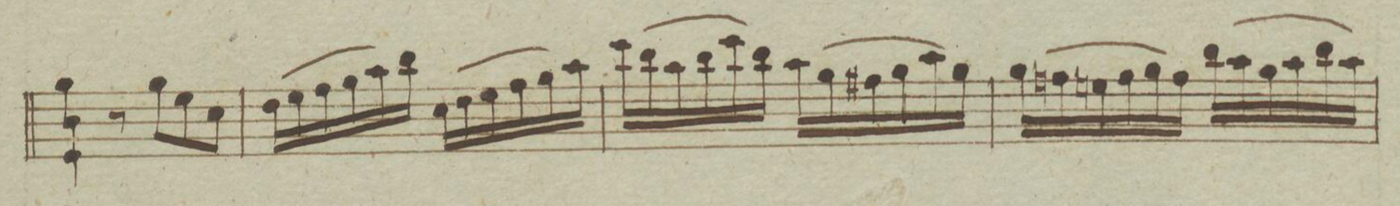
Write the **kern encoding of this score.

**kern	**dynam
*I"Violino Primo	*
*clefG2	*
*k[b-e-]	*
*met(c)	*
*M6/8	*
4gg 4b- 4e-\	.
8r	.
8gg\L	.
8ee-\	.
8cc\J	.
=33	=33
(16dd\LL	.
16ee-\	.
16ff\	.
16gg\	.
16aa\	.
16bb-\JJ)	.
(16cc\LL	.
16dd\	.
16ee-\	.
16ff\	.
16gg\	.
16aa\JJ)	.
=34	=34
(16ccc\LL	.
16bb-\	.
16aa\	.
16bb-\	.
16ccc\	.
16bb-\JJ)	.
(16aa\LL	.
16gg\	.
16ff#X\	.
16gg\	.
16aa\	.
16gg\JJ)	.
=35	=35
(16gg\LL	.
16ffn\	.
16een\	.
16ff\	.
16gg\	.
16ff\JJ)	.
(16bb-\LL	.
16aa\	.
16gg\	.
16aa\	.
16bb-\	.
16aa\JJ)	.
=36	=36
*-	*-
